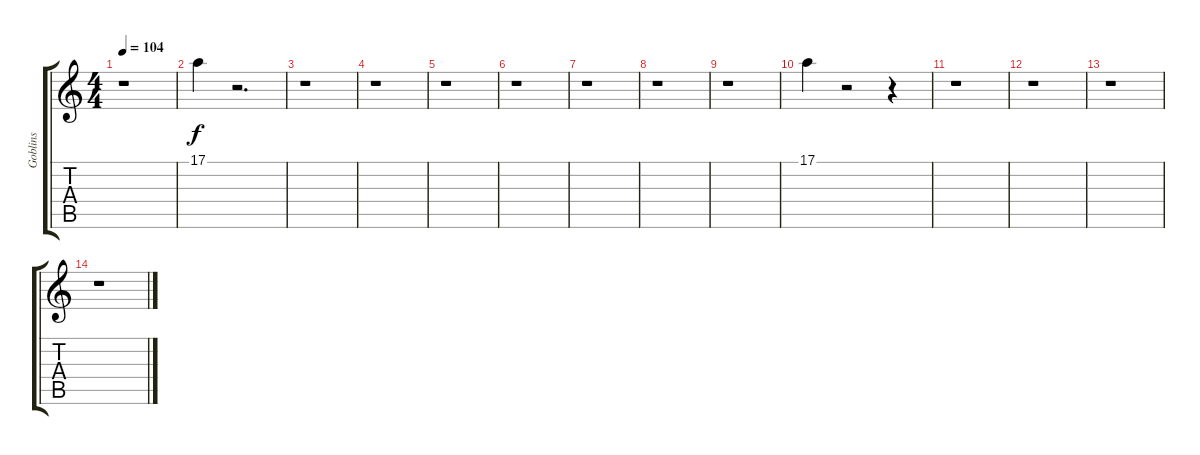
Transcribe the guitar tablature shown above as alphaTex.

\track ("Goblins" "Goblins") {instrument fx6goblins}
\staff {score tabs}
\tuning (E4 B3 G3 D3 A2 E2) {hide}
\ts (4 4)
\tempo 104
\clef g2
\ks c
r.1{dy f} |
17.1.4 r.2{d} |
r.1 |
r.1 |
r.1 |
r.1 |
r.1 |
r.1 |
r.1 |
17.1.4 r.2 r.4 |
r.1 |
r.1 |
r.1 |
r.1
